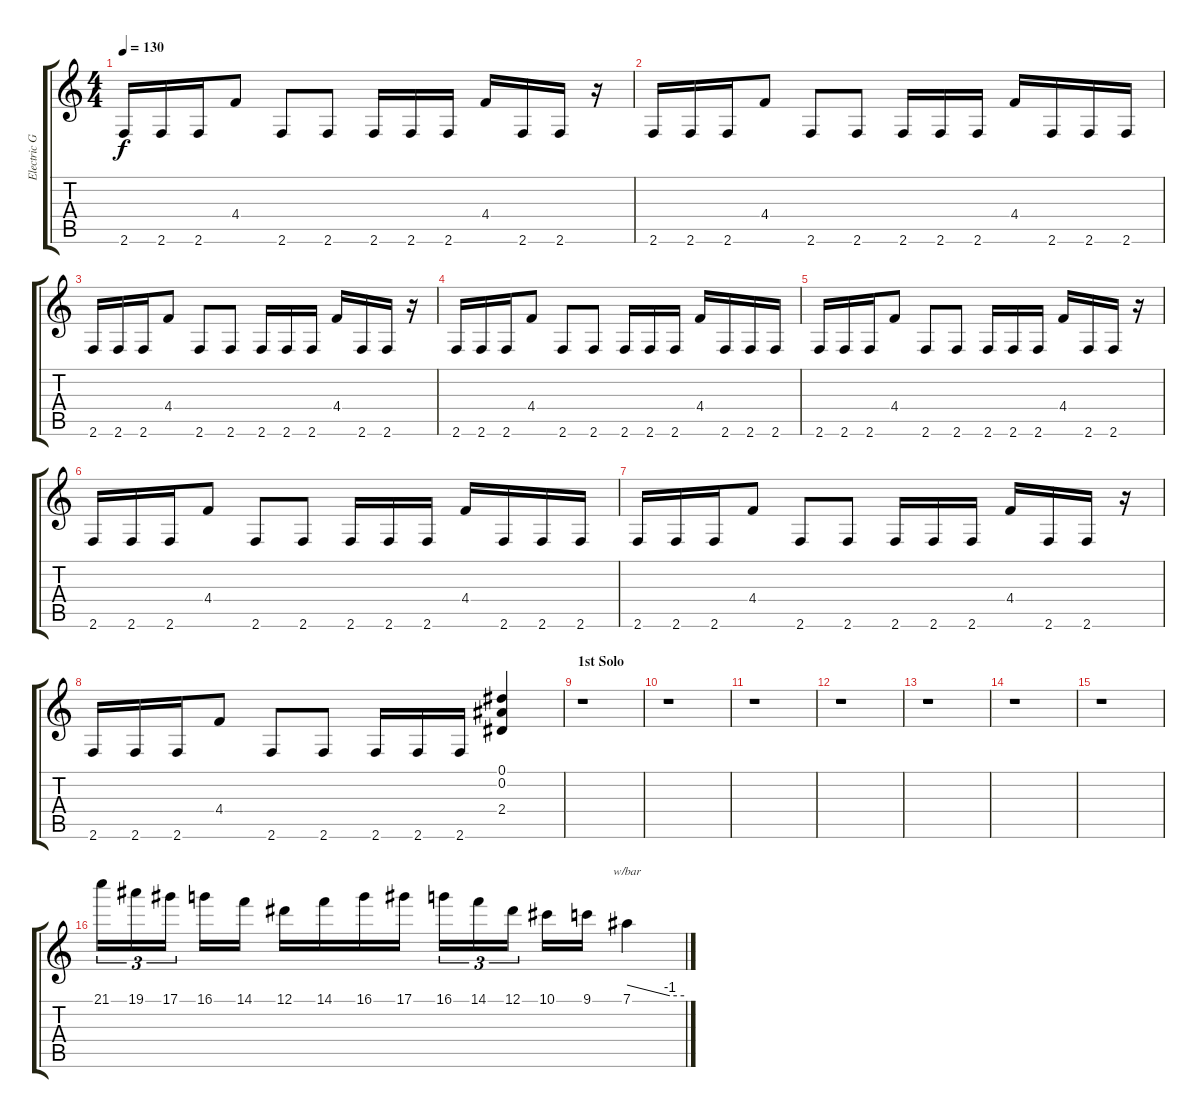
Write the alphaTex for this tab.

\track ("Electric Guitar" "Electric G") {instrument distortionguitar}
\staff {score tabs}
\tuning (Eb4 Bb3 Gb3 Db3 Ab2 Eb2) {hide}
\ts (4 4)
\tempo 130
\clef g2
\ks c
2.6.16{dy f instrument distortionguitar} 2.6.16 2.6.16 4.4.8 2.6.8 2.6.8 2.6.16 2.6.16 2.6.16 4.4.16 2.6.16 2.6.16 r.16 |
2.6.16 2.6.16 2.6.16 4.4.8 2.6.8 2.6.8 2.6.16 2.6.16 2.6.16 4.4.16 2.6.16 2.6.16 2.6.16 |
2.6.16 2.6.16 2.6.16 4.4.8 2.6.8 2.6.8 2.6.16 2.6.16 2.6.16 4.4.16 2.6.16 2.6.16 r.16 |
2.6.16 2.6.16 2.6.16 4.4.8 2.6.8 2.6.8 2.6.16 2.6.16 2.6.16 4.4.16 2.6.16 2.6.16 2.6.16 |
2.6.16 2.6.16 2.6.16 4.4.8 2.6.8 2.6.8 2.6.16 2.6.16 2.6.16 4.4.16 2.6.16 2.6.16 r.16 |
2.6.16 2.6.16 2.6.16 4.4.8 2.6.8 2.6.8 2.6.16 2.6.16 2.6.16 4.4.16 2.6.16 2.6.16 2.6.16 |
2.6.16 2.6.16 2.6.16 4.4.8 2.6.8 2.6.8 2.6.16 2.6.16 2.6.16 4.4.16 2.6.16 2.6.16 r.16 |
2.6.16 2.6.16 2.6.16 4.4.8 2.6.8 2.6.8 2.6.16 2.6.16 2.6.16 (0.1 0.2 2.4).4 |
\section ("" "1st Solo")
r.1 |
r.1 |
r.1 |
r.1 |
r.1 |
r.1 |
r.1 |
21.1.16{tu (3 2)} 19.1.16{tu (3 2)} 17.1.16{tu (3 2)} 16.1.16 14.1.16 12.1.16 14.1.16 16.1.16 17.1.16 16.1.16{tu (3 2)} 14.1.16{tu (3 2)} 12.1.16{tu (3 2)} 10.1.16 9.1.16 7.1.4{tbe (custom default 0 0 45 -4 60 -4)}
